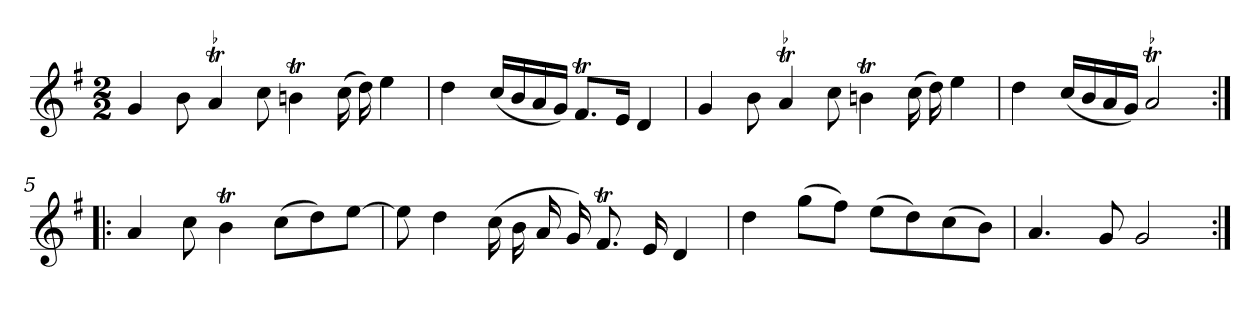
**kern
*part1
*staff1
*clefG2
*k[f#]
*G:
*M2/2
*MM120
=1
4g
8b
!LO:TR:acc=-
4at
8cc
4bnt
(16cc
16dd)
4ee
=2
4dd
(16cc/LL
16b/
16a/
16g/JJ)
8.f#t/L
16e/Jk
4d
=3
4g
8b
!LO:TR:acc=-
4at
8cc
4bnt
(16cc
16dd)
4ee
=4
4dd
(16cc/LL
16b/
16a/
16g/JJ)
!LO:TR:acc=-
2at
=5:|!|:
4a
8cc
4bt
(8cc\L
8dd\)
[8ee\J
=6
8ee]
4dd
(16cc
16b
16a
16g)
8.f#t
16e
4d
=7
4dd
(8gg\L
8ff#\J)
(8ee\L
8dd\)
(8cc\
8b\J)
=8
4.a
8g
2g
=:|!
*-
